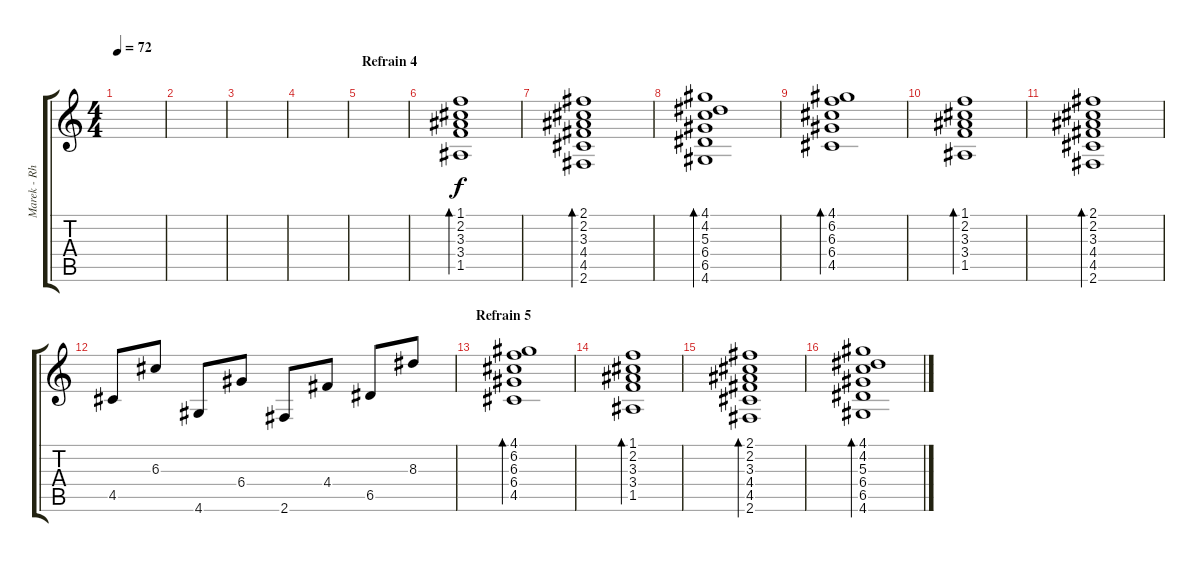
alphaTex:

\track ("Marek - Rhythm Guitar 1" "Marek - Rh") {instrument distortionguitar}
\staff {score tabs}
\tuning (E4 B3 G3 D3 A2 E2) {hide}
\ts (4 4)
\tempo 72
\clef g2
\ks c
|
|
|
|
\section ("" "Refrain 4")
|
(1.1 2.2 3.3 3.4 1.5).1{bd 120} |
(2.1 2.2 3.3 4.4 4.5 2.6).1{bd 120} |
(4.1 4.2 5.3 6.4 6.5 4.6).1{bd 120} |
(4.1 6.2 6.3 6.4 4.5).1{bd 120} |
(1.1 2.2 3.3 3.4 1.5).1{bd 120} |
(2.1 2.2 3.3 4.4 4.5 2.6).1{bd 120} |
4.5.8 6.3.8 4.6.8 6.4.8 2.6.8 4.4.8 6.5.8 8.3.8 |
\section ("" "Refrain 5")
(4.1 6.2 6.3 6.4 4.5).1{bd 120} |
(1.1 2.2 3.3 3.4 1.5).1{bd 120} |
(2.1 2.2 3.3 4.4 4.5 2.6).1{bd 120} |
(4.1 4.2 5.3 6.4 6.5 4.6).1{bd 120}
